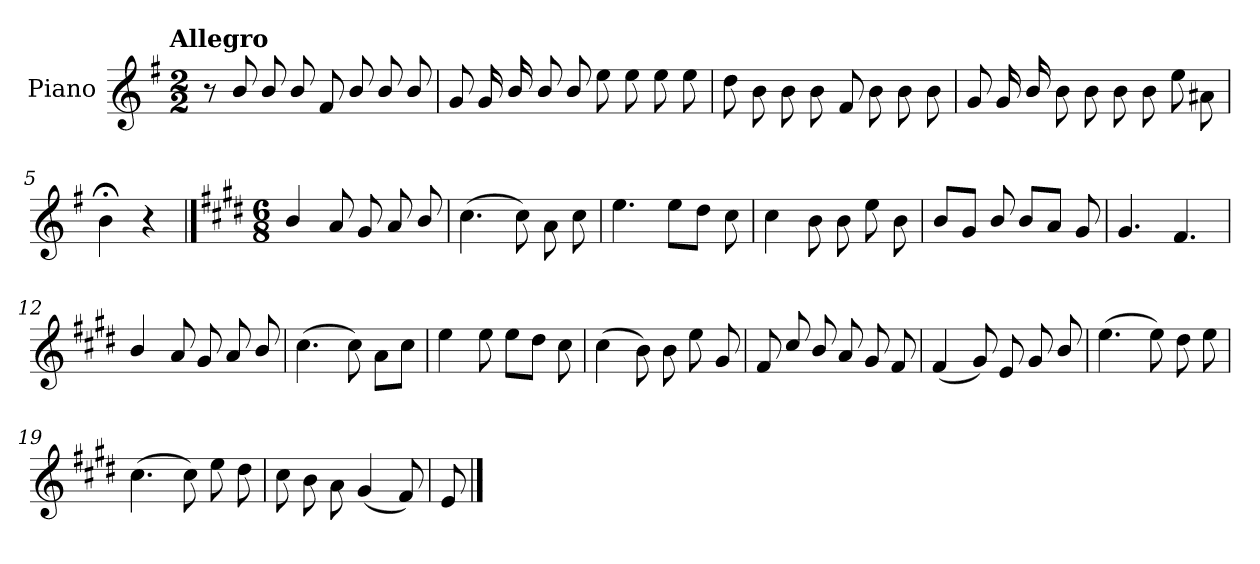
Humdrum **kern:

**kern
*part1
*staff1
*I"Piano
*I'Pno.
*clefG2
*k[f#]
!!LO:TX:omd:t=Allegro
*M2/2
*MM144
=1
8r
8b/
8b/
8b/
8f#/
8b/
8b/
8b/
=2
8g/
16g/
16b/
8b/
8b/
8ee\
8ee\
8ee\
8ee\
=3
8dd\
8b\
8b\
8b\
8f#/
8b\
8b\
8b\
!!LO:LB:g=z
=4
8g/
16g/
16b/
8b\
8b\
8b\
8b\
8ee\
8a#X\
=5
4b;<\
4r
==6
*k[f#c#g#d#]
*M6/8
*MM94
4b/
8a/
8g#/
8a/
8b/
=7
(>4.cc#\
8cc#\)
8a\
8cc#\
!!LO:LB:g=z
=8
4.ee\
8ee\L
8dd#\J
8cc#\
=9
4cc#\
8b\
8b\
8ee\
8b\
=10
8b/L
8g#/J
8b/
8b/L
8a/J
8g#/
=11
4.g#/
4.f#/
=12
4b/
8a/
8g#/
8a/
8b/
!!LO:LB:g=z
=13
(>4.cc#\
8cc#\)
8a\L
8cc#\J
=14
4ee\
8ee\
8ee\L
8dd#\J
8cc#\
=15
(>4cc#\
8b\)
8b\
8ee\
8g#/
=16
8f#/
8cc#/
8b/
8a/
8g#/
8f#/
=17
(<4f#/
8g#/)
8e/
8g#/
8b/
!!LO:LB:g=z
=18
(>4.ee\
8ee\)
8dd#\
8ee\
=19
(>4.cc#\
8cc#\)
8ee\
8dd#\
=20
8cc#\
8b\
8a\
(<4g#/
8f#/)
=21
8e/
==
*-
